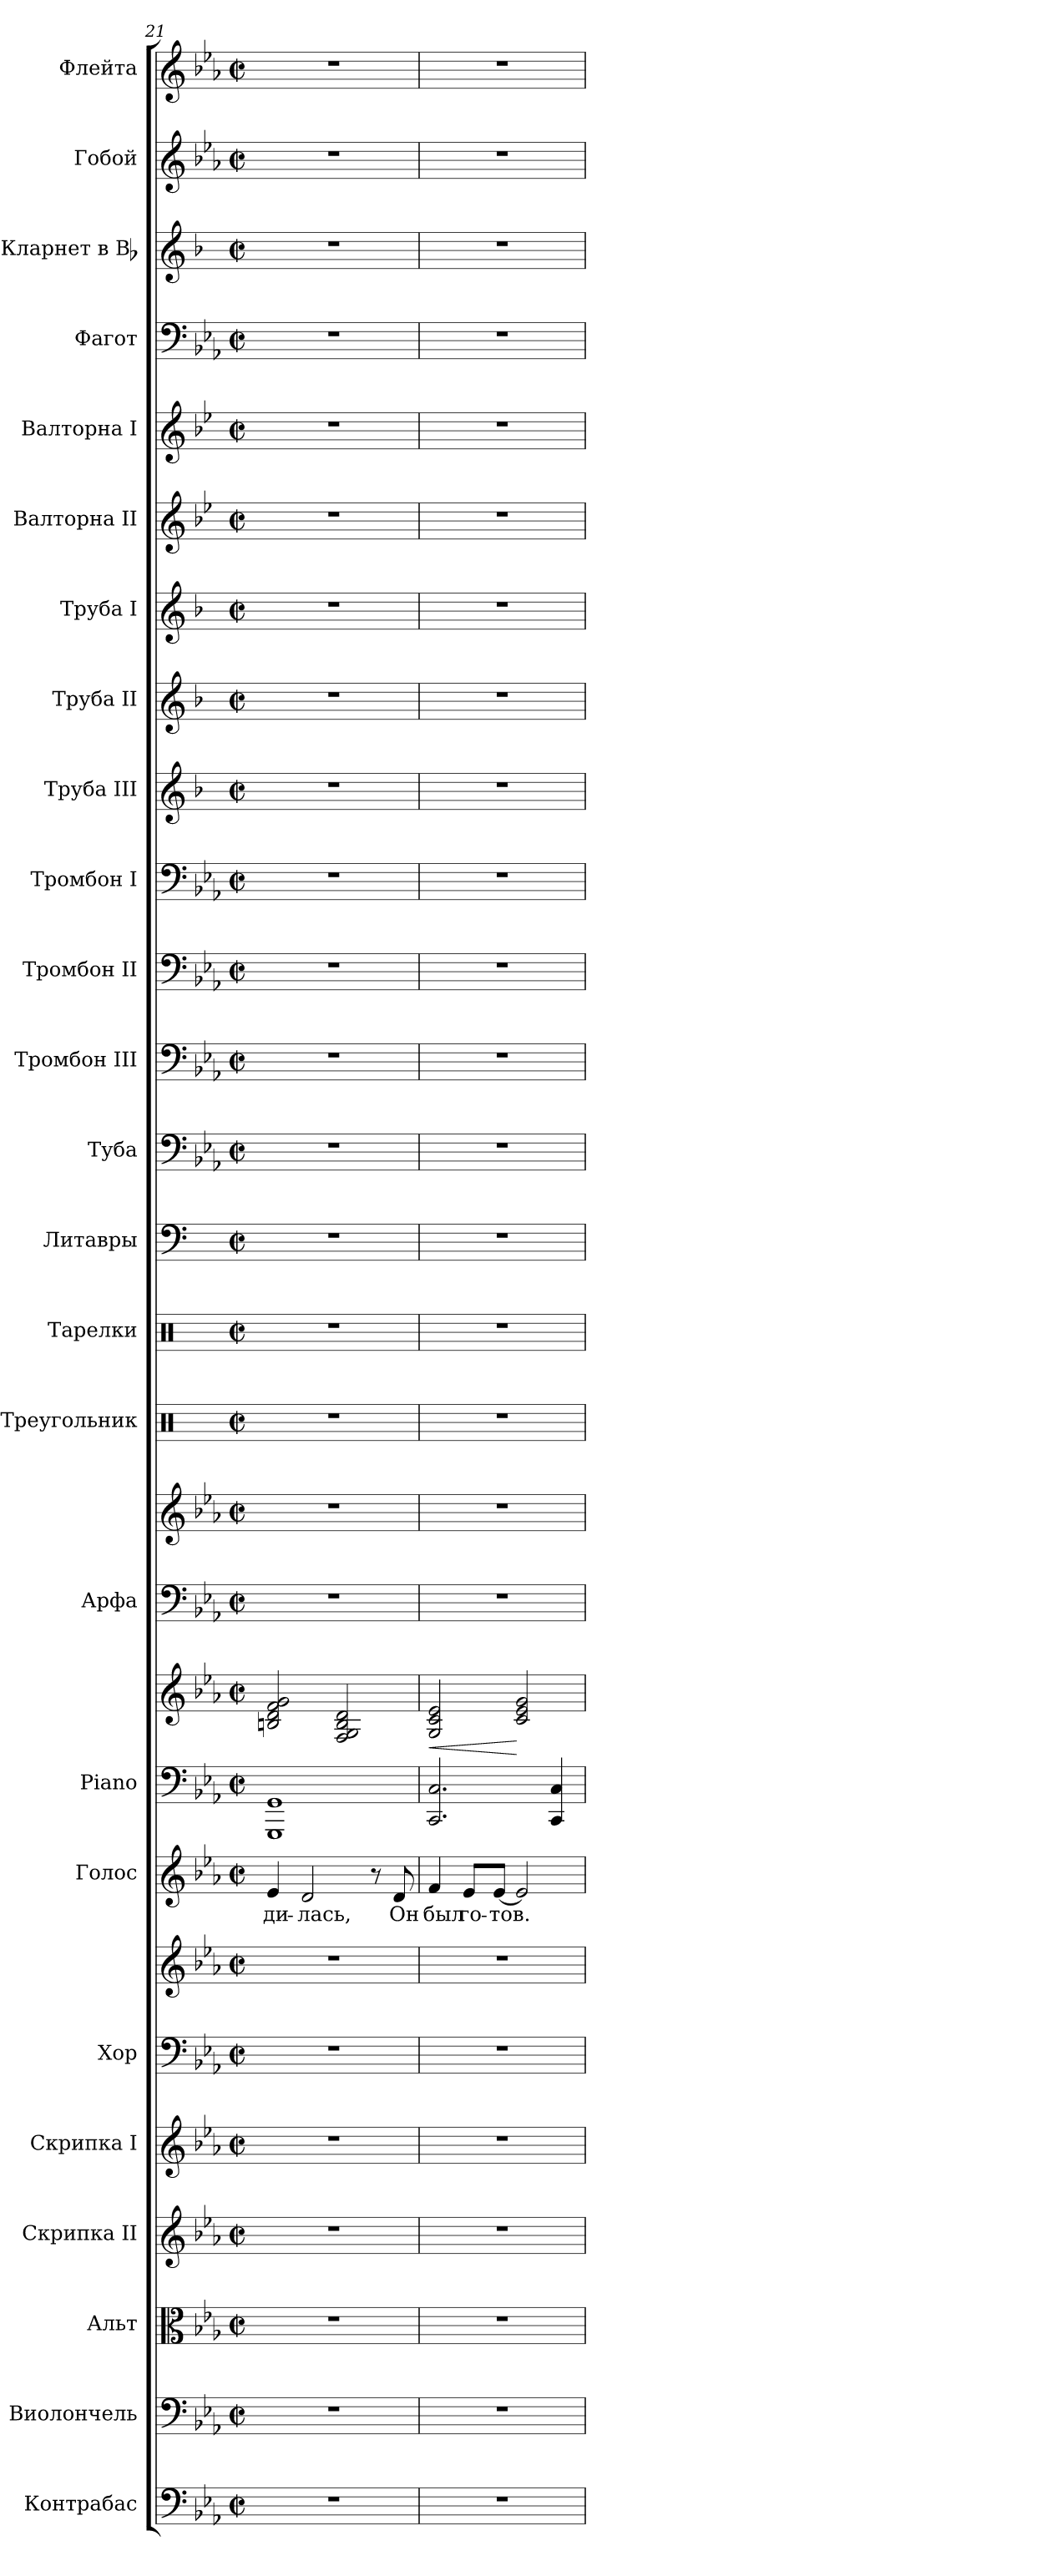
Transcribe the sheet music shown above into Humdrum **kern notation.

**kern	**kern	**kern	**kern	**kern	**kern	**kern	**kern	**text	**kern	**kern	**dynam	**kern	**kern	**kern	**kern	**kern	**kern	**kern	**kern	**kern	**kern	**kern	**kern	**kern	**kern	**kern	**kern	**kern	**kern
*part25	*part24	*part23	*part22	*part21	*part20	*part20	*part19	*part19	*part18	*part18	*part18	*part17	*part17	*part16	*part15	*part14	*part13	*part12	*part11	*part10	*part9	*part8	*part7	*part6	*part5	*part4	*part3	*part2	*part1
*staff28	*staff27	*staff26	*staff25	*staff24	*staff23	*staff22	*staff21	*staff21	*staff20	*staff19	*staff19/20	*staff18	*staff17	*staff16	*staff15	*staff14	*staff13	*staff12	*staff11	*staff10	*staff9	*staff8	*staff7	*staff6	*staff5	*staff4	*staff3	*staff2	*staff1
*I"Контрабас	*I"Виолончель	*I"Альт	*I"Скрипка II	*I"Скрипка I	*I"Хор	*	*I"Голос	*	*I"Piano	*	*	*I"Арфа	*	*I"Треугольник	*I"Тарелки	*I"Литавры	*I"Туба	*I"Тромбон III	*I"Тромбон II	*I"Тромбон I	*I"Труба III	*I"Труба II	*I"Труба I	*I"Валторна II	*I"Валторна I	*I"Фагот	*I"Кларнет в Bb	*I"Гобой	*I"Флейта
*	*	*	*I'Скр. II	*I'Скр. I	*	*	*	*	*I'Pno.	*	*	*	*	*	*	*	*	*I'Тромб. III	*I'Тромб. II	*I'Тромб. I	*I'Трб. III	*I'Трб. II	*I'Трб. I	*I'Валт. II	*I'Валт. I	*	*	*	*
*clefF4	*clefF4	*clefC3	*clefG2	*clefG2	*clefF4	*clefG2	*clefG2	*	*clefF4	*clefG2	*	*clefF4	*clefG2	*clefX	*clefX	*clefF4	*clefF4	*clefF4	*clefF4	*clefF4	*clefG2	*clefG2	*clefG2	*clefG2	*clefG2	*clefF4	*clefG2	*clefG2	*clefG2
*ITrd7c12	*	*	*	*	*	*	*	*	*	*	*	*	*	*	*	*	*	*	*	*	*ITrd1c2	*ITrd1c2	*ITrd1c2	*ITrd4c7	*ITrd4c7	*	*ITrd1c2	*	*
*k[b-e-a-]	*k[b-e-a-]	*k[b-e-a-]	*k[b-e-a-]	*k[b-e-a-]	*k[b-e-a-]	*k[b-e-a-]	*k[b-e-a-]	*	*k[b-e-a-]	*k[b-e-a-]	*	*k[b-e-a-]	*k[b-e-a-]	*k[]	*k[]	*k[]	*k[b-e-a-]	*k[b-e-a-]	*k[b-e-a-]	*k[b-e-a-]	*k[b-e-a-]	*k[b-e-a-]	*k[b-e-a-]	*k[b-e-a-]	*k[b-e-a-]	*k[b-e-a-]	*k[b-e-a-]	*k[b-e-a-]	*k[b-e-a-]
*c:	*c:	*c:	*c:	*c:	*c:	*c:	*c:	*	*c:	*c:	*	*c:	*c:	*C:	*C:	*a:	*c:	*c:	*c:	*c:	*c:	*c:	*c:	*c:	*c:	*c:	*c:	*c:	*c:
*M2/2	*M2/2	*M2/2	*M2/2	*M2/2	*M2/2	*M2/2	*M2/2	*	*M2/2	*M2/2	*	*M2/2	*M2/2	*M2/2	*M2/2	*M2/2	*M2/2	*M2/2	*M2/2	*M2/2	*M2/2	*M2/2	*M2/2	*M2/2	*M2/2	*M2/2	*M2/2	*M2/2	*M2/2
*met(c|)	*met(c|)	*met(c|)	*met(c|)	*met(c|)	*met(c|)	*met(c|)	*met(c|)	*	*met(c|)	*met(c|)	*	*met(c|)	*met(c|)	*met(c|)	*met(c|)	*met(c|)	*met(c|)	*met(c|)	*met(c|)	*met(c|)	*met(c|)	*met(c|)	*met(c|)	*met(c|)	*met(c|)	*met(c|)	*met(c|)	*met(c|)	*met(c|)
=21	=21	=21	=21	=21	=21	=21	=21	=21	=21	=21	=21	=21	=21	=21	=21	=21	=21	=21	=21	=21	=21	=21	=21	=21	=21	=21	=21	=21	=21
!	!	!	!	!	!	!	!	!LO:LY:b:color=#000000	!	!	!	!	!	!	!	!	!	!	!	!	!	!	!	!	!	!	!	!	!
1r	1r	1r	1r	1r	1r	1r	4e-i/	-ди-	1GGGi 1GGi	2Bni/ 2di 2fi 2gi	.	1r	1r	1r	1r	1r	1r	1r	1r	1r	1r	1r	1r	1r	1r	1r	1r	1r	1r
!	!	!	!	!	!	!	!	!LO:LY:b:color=#000000	!	!	!	!	!	!	!	!	!	!	!	!	!	!	!	!	!	!	!	!	!
.	.	.	.	.	.	.	2di/	-лась,	.	.	.	.	.	.	.	.	.	.	.	.	.	.	.	.	.	.	.	.	.
.	.	.	.	.	.	.	.	.	.	2Fi/ 2Gi 2Bi 2di	.	.	.	.	.	.	.	.	.	.	.	.	.	.	.	.	.	.	.
.	.	.	.	.	.	.	8r	.	.	.	.	.	.	.	.	.	.	.	.	.	.	.	.	.	.	.	.	.	.
!	!	!	!	!	!	!	!	!LO:LY:b:color=#000000	!	!	!	!	!	!	!	!	!	!	!	!	!	!	!	!	!	!	!	!	!
.	.	.	.	.	.	.	8di/	Он	.	.	.	.	.	.	.	.	.	.	.	.	.	.	.	.	.	.	.	.	.
=22	=22	=22	=22	=22	=22	=22	=22	=22	=22	=22	=22	=22	=22	=22	=22	=22	=22	=22	=22	=22	=22	=22	=22	=22	=22	=22	=22	=22	=22
!	!	!	!	!	!	!	!	!LO:LY:b:color=#000000	!	!	!LO:HP:b	!	!	!	!	!	!	!	!	!	!	!	!	!	!	!	!	!	!
1r	1r	1r	1r	1r	1r	1r	4fi/	был	2.CCi/ 2.Ci	2Gi/ 2ci 2e-i	<	1r	1r	1r	1r	1r	1r	1r	1r	1r	1r	1r	1r	1r	1r	1r	1r	1r	1r
!	!	!	!	!	!	!	!	!LO:LY:b:color=#000000	!	!	!	!	!	!	!	!	!	!	!	!	!	!	!	!	!	!	!	!	!
.	.	.	.	.	.	.	8e-i/L	го-	.	.	.	.	.	.	.	.	.	.	.	.	.	.	.	.	.	.	.	.	.
!	!	!	!	!	!	!	!	!LO:LY:b:color=#000000	!	!	!	!	!	!	!	!	!	!	!	!	!	!	!	!	!	!	!	!	!
.	.	.	.	.	.	.	[<8e-i/J	-тов.	.	.	.	.	.	.	.	.	.	.	.	.	.	.	.	.	.	.	.	.	.
.	.	.	.	.	.	.	2e-i/]	.	.	2ci/ 2e-i 2gi	[	.	.	.	.	.	.	.	.	.	.	.	.	.	.	.	.	.	.
.	.	.	.	.	.	.	.	.	4CCi/ 4Ci	.	.	.	.	.	.	.	.	.	.	.	.	.	.	.	.	.	.	.	.
=	=	=	=	=	=	=	=	=	=	=	=	=	=	=	=	=	=	=	=	=	=	=	=	=	=	=	=	=	=
*-	*-	*-	*-	*-	*-	*-	*-	*-	*-	*-	*-	*-	*-	*-	*-	*-	*-	*-	*-	*-	*-	*-	*-	*-	*-	*-	*-	*-	*-
